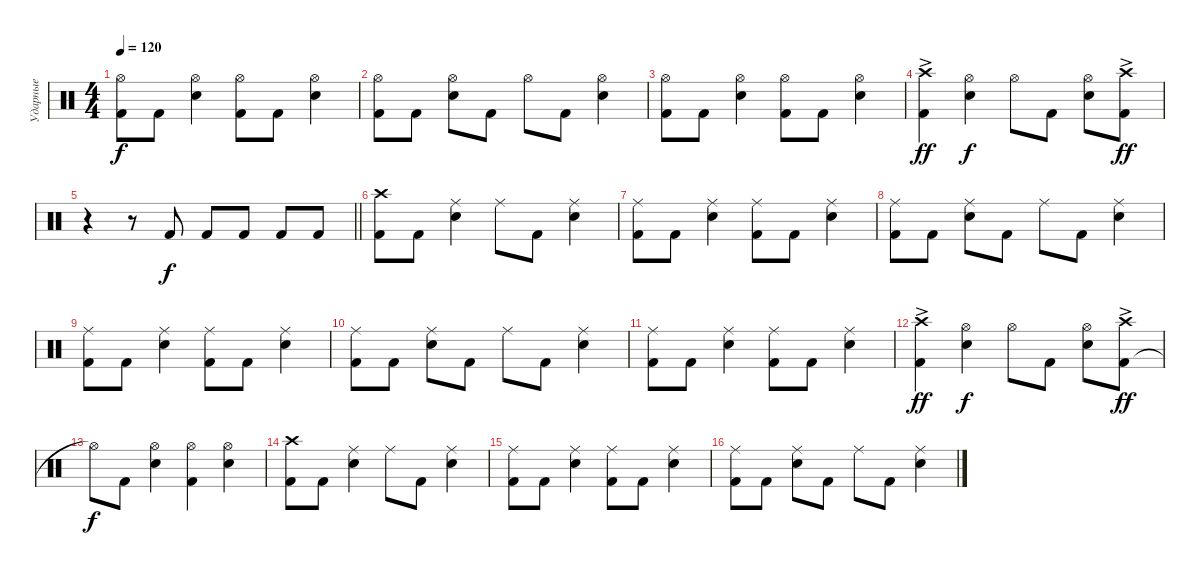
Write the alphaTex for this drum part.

\track ("Ударные" "Ударные") {instrument percussion}
\staff {score}
\articulation defaults
\ts (4 4)
\tempo 120
\clef neutral
\ks c
("Kick (hit) 2" "Hi-Hat (open)").8{dy f} "Kick (hit) 2".8 ("Snare (hit) 2" "Hi-Hat (open)").4 ("Kick (hit) 2" "Hi-Hat (open)").8 "Kick (hit) 2".8 ("Snare (hit) 2" "Hi-Hat (open)").4 |
("Kick (hit) 2" "Hi-Hat (open)").8 "Kick (hit) 2".8 ("Snare (hit) 2" "Hi-Hat (open)").8 "Kick (hit) 2".8 "Hi-Hat (open)".8 "Kick (hit) 2".8 ("Snare (hit) 2" "Hi-Hat (open)").4 |
("Kick (hit) 2" "Hi-Hat (open)").8 "Kick (hit) 2".8 ("Snare (hit) 2" "Hi-Hat (open)").4 ("Kick (hit) 2" "Hi-Hat (open)").8 "Kick (hit) 2".8 ("Snare (hit) 2" "Hi-Hat (open)").4 |
("Kick (hit) 2" "Crash high (hit)"{ac}).4{dy ff} ("Snare (hit) 2" "Hi-Hat (open)").4{dy f} "Hi-Hat (open)".8 "Kick (hit) 2".8 ("Snare (hit) 2" "Hi-Hat (open)").8 ("Kick (hit) 2" "Crash high (hit)"{ac}).8{dy ff} |
\barLineRight lightlight
r.4 r.8 "Kick (hit) 2".8{dy f} "Kick (hit) 2".8 "Kick (hit) 2".8 "Kick (hit) 2".8 "Kick (hit) 2".8 |
\section ("" "")
("Kick (hit) 2" "Crash high (hit)").8 "Kick (hit) 2".8 ("Snare (hit) 2" "Ride (middle)").4 "Ride (middle)".8 "Kick (hit) 2".8 ("Snare (hit) 2" "Ride (middle)").4 |
("Kick (hit) 2" "Ride (middle)").8 "Kick (hit) 2".8 ("Snare (hit) 2" "Ride (middle)").4 ("Kick (hit) 2" "Ride (middle)").8 "Kick (hit) 2".8 ("Snare (hit) 2" "Ride (middle)").4 |
("Kick (hit) 2" "Ride (middle)").8 "Kick (hit) 2".8 ("Snare (hit) 2" "Ride (middle)").8 "Kick (hit) 2".8 "Ride (middle)".8 "Kick (hit) 2".8 ("Snare (hit) 2" "Ride (middle)").4 |
("Kick (hit) 2" "Ride (middle)").8 "Kick (hit) 2".8 ("Snare (hit) 2" "Ride (middle)").4 ("Kick (hit) 2" "Ride (middle)").8 "Kick (hit) 2".8 ("Snare (hit) 2" "Ride (middle)").4 |
("Kick (hit) 2" "Ride (middle)").8 "Kick (hit) 2".8 ("Snare (hit) 2" "Ride (middle)").8 "Kick (hit) 2".8 "Ride (middle)".8 "Kick (hit) 2".8 ("Snare (hit) 2" "Ride (middle)").4 |
("Kick (hit) 2" "Ride (middle)").8 "Kick (hit) 2".8 ("Snare (hit) 2" "Ride (middle)").4 ("Kick (hit) 2" "Ride (middle)").8 "Kick (hit) 2".8 ("Snare (hit) 2" "Ride (middle)").4 |
("Kick (hit) 2" "Crash high (hit)"{ac}).4{dy ff} ("Snare (hit) 2" "Hi-Hat (open)").4{dy f} "Hi-Hat (open)".8 "Kick (hit) 2".8 ("Snare (hit) 2" "Hi-Hat (open)").8 ("Kick (hit) 2" "Crash high (hit)"{ac}).8{dy ff} |
"Hi-Hat (open)"{t}.8{dy f} "Kick (hit) 2".8 ("Snare (hit) 2" "Hi-Hat (open)").4 ("Kick (hit) 2" "Hi-Hat (open)").4 ("Snare (hit) 2" "Hi-Hat (open)").4 |
("Kick (hit) 2" "Crash high (hit)").8 "Kick (hit) 2".8 ("Snare (hit) 2" "Ride (middle)").4 "Ride (middle)".8 "Kick (hit) 2".8 ("Snare (hit) 2" "Ride (middle)").4 |
("Kick (hit) 2" "Ride (middle)").8 "Kick (hit) 2".8 ("Snare (hit) 2" "Ride (middle)").4 ("Kick (hit) 2" "Ride (middle)").8 "Kick (hit) 2".8 ("Snare (hit) 2" "Ride (middle)").4 |
("Kick (hit) 2" "Ride (middle)").8 "Kick (hit) 2".8 ("Snare (hit) 2" "Ride (middle)").8 "Kick (hit) 2".8 "Ride (middle)".8 "Kick (hit) 2".8 ("Snare (hit) 2" "Ride (middle)").4
